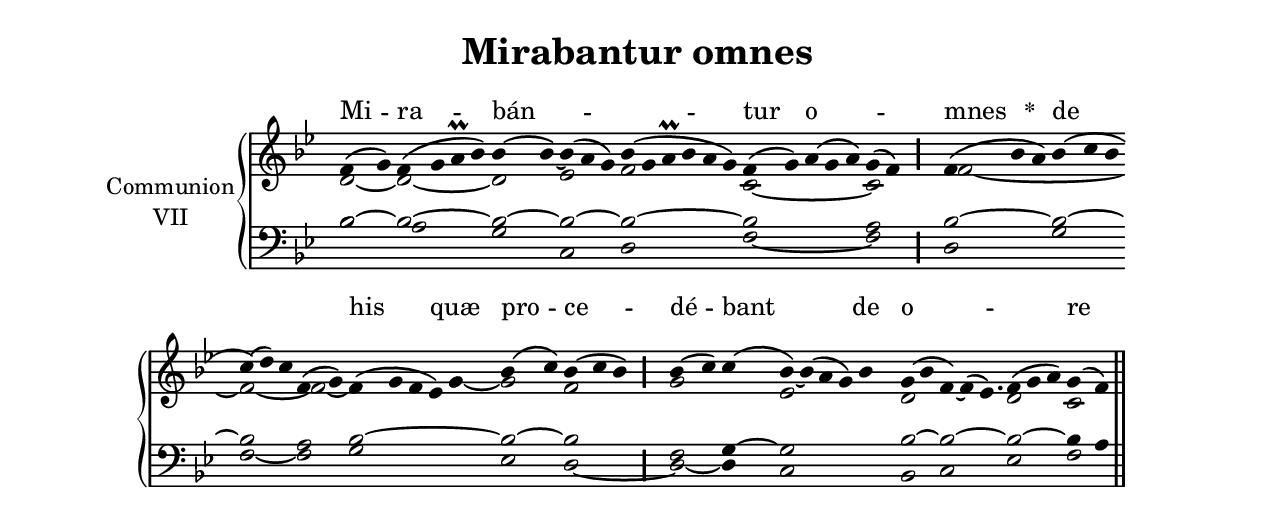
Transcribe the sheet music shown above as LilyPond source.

\version "2.18"
\include "gregorian.ly"
\include "noh2.ily"


%Page reference: page i.130
%(volume.page)

global = {
 \key f \mixolydian
 \cadenzaOn 
}

\header {
  title = \markup \center-column {"Mirabantur omnes" \vspace #1 }
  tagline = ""
  composer = ""
}

\paper {
 #(include-special-characters)
  oddHeaderMarkup = \markup \fill-line {
    \line {}
    \center-column {
      \on-the-fly #first-page     " "
      \on-the-fly #not-first-page "Mirabantur omnes"
    }
    \line { \on-the-fly #print-page-number-check-first \fromproperty #'page:page-number-string }
  }
  evenHeaderMarkup = \markup \fill-line {
    \line { \on-the-fly #print-page-number-check-first \fromproperty #'page:page-number-string }
    \center-column { "Mirabantur omnes" }
    \line {}
  }
}

chantText = \lyricmode {
Mi -- ra -- bán -- _ tur o -- _ mnes 
\set stanza = " * " 
de _ _ his quæ pro -- ce -- dé -- bant 
de o -- _ re De -- _ _ i. }

chantMusic = {
\tieDown   f'4 ( g'4) f'4 ( g'4 a'\prall bes'4) bes'4 ( bes'4) ~ bes'4 ( a'4 g'4) bes'4 ( g'4 a'\prall bes'4 a'4 g'4) f'4 ( g'4) a'4 ( g'4 a'4) g'4 ( f'4) \divisioMaior
 f'4 ( bes'4 a'4) bes'4 ( c''4 bes'4 \forceBreak
) c''4 ( d''4) c''4 f'4 ( g'4) f'4 ( g'4 f'4 ees'4) g'4 bes'4 ( c''4) bes'4 ( c''4 bes'4) \divisioMaior
 bes'4 ( c''4) c''4 ( bes'4) ~ bes'4 ( a'4 g'4) bes'4 g'4 ( bes'4 f'4) ~ f'4 ( ees'4.) f'4 ( g'4 a'4) g'4 ( f'4) \finalis

}

altoMusic = {
d'2 ~ d'2*4/2 ~ d'2 ees'2*3/2 f'2*6/2 c'2*5/2 ~ c'2 \divisioMaior
f'2*6/2 ~ f'2*3/2 ~ f'2 ~ f'4 r2*3/2 g'4 ~ g'2 f'2*3/2 \divisioMaior
g'2*3/2 ees'2*5/2 d'2 r2*7/4 d'2*3/2 c'2 \finalis
}

tenorMusic = {
bes2 ~ bes2*4/2 ~ bes2 ~ bes2*3/2 ~ bes2*6/2 ~ bes2*5/2 a2 \divisioMaior
bes2*3/2 ~ bes2*3/2 ~ bes2*3/2 a2 bes2*5/2 ~ bes2 ~ bes2*3/2 \divisioMaior
f2 g4 ~ g2*5/2 bes2 ~ bes2*7/4 ~ bes2*3/2 ~ bes4 a4 \finalis
}

bassMusic = {
bes2 a2*4/2 g2 c2*3/2 d2*6/2 f2*5/2 ~ f2 \divisioMaior
d2*3/2 g2*3/2 f2*3/2 ~ f2 g2*5/2 ees2 d2*3/2 ~ \divisioMaior
d2 ~ d4 c2*5/2 bes,2 c2*7/4 ees2*3/2 f2 \finalis
}

voiceLines = {
\voiceLineStyle


}

\score{
  <<
    \new GrandStaff <<
      \set GrandStaff.autoBeaming = ##f
      \set GrandStaff.instrumentName = \markup \center-column {
        "Communion"
        "VII"
      }
      \new Staff = up <<
        \new Voice = "chant" {
          \voiceOne \global \chantMusic
        }
        \new Voice {
          \voiceTwo \global \altoMusic
        }
      >>

      \new Staff = down <<
        \clef bass
        \new Voice {
          \voiceOne \global \tenorMusic
        }
        \new Voice {
          \voiceTwo \global \bassMusic
        }
	\new Voice {
        \voiceThree \global \voiceLines
        }
      >>
    >>
    \new Lyrics \lyricsto chant {
      \chantText
    }
  >>
  \layout{
  }
  \midi{
    \tempo 4 = 125
  }
}
